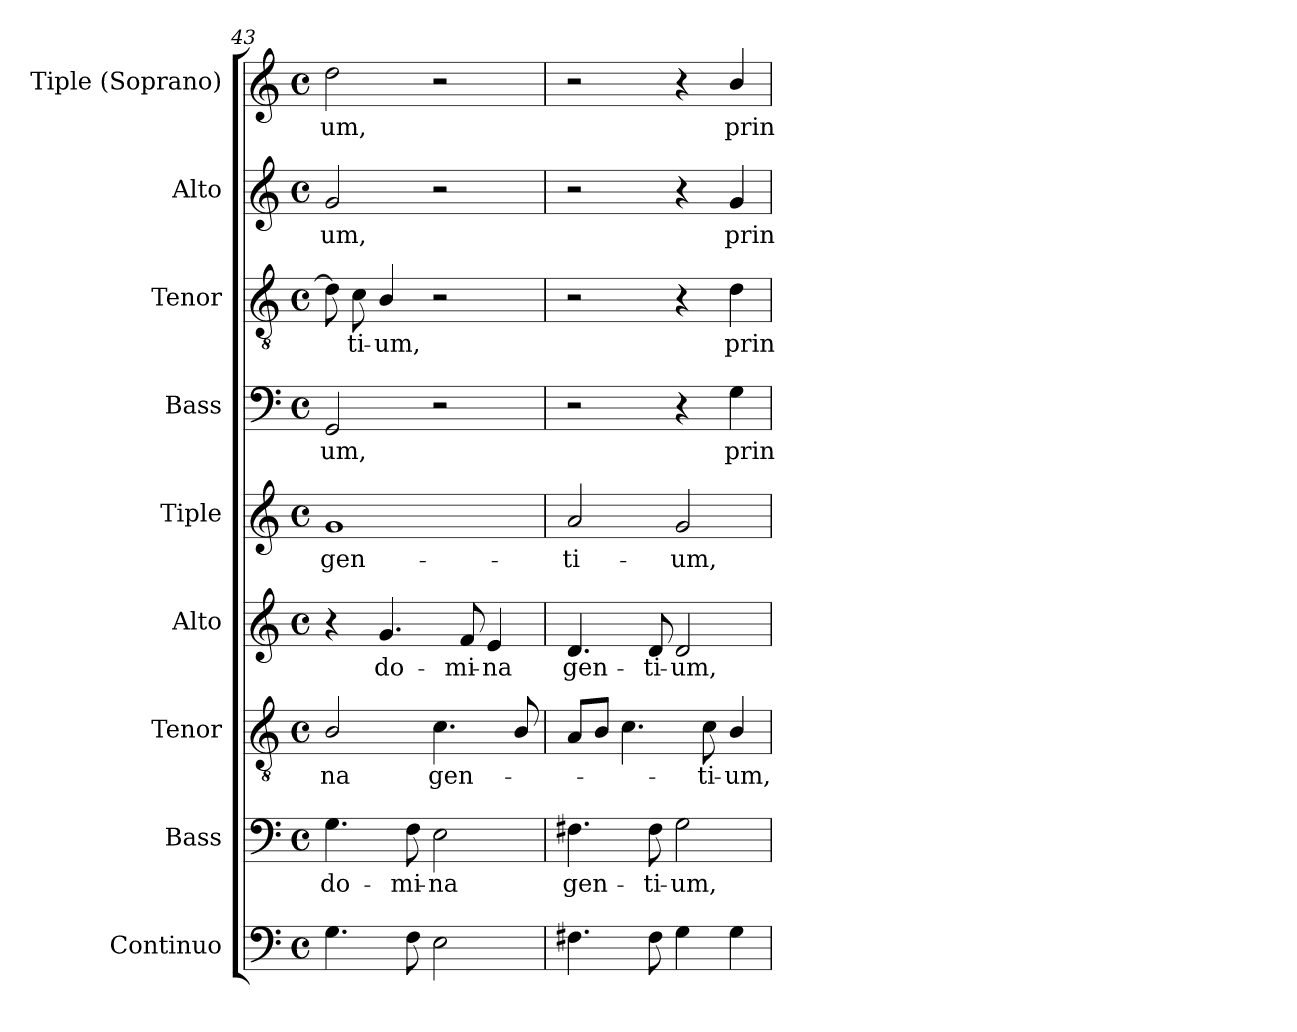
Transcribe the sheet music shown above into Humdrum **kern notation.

**kern	**kern	**text	**kern	**text	**kern	**text	**kern	**text	**kern	**text	**kern	**text	**kern	**text	**kern	**text
*part9	*part8	*part8	*part7	*part7	*part6	*part6	*part5	*part5	*part4	*part4	*part3	*part3	*part2	*part2	*part1	*part1
*staff9	*staff8	*staff8	*staff7	*staff7	*staff6	*staff6	*staff5	*staff5	*staff4	*staff4	*staff3	*staff3	*staff2	*staff2	*staff1	*staff1
*I"Continuo	*I"Bass	*	*I"Tenor	*	*I"Alto	*	*I"Tiple	*	*I"Bass	*	*I"Tenor	*	*I"Alto	*	*I"Tiple (Soprano)	*
*I'Cont.	*I'B.	*	*I'T.	*	*I'A.	*	*	*	*I'B.	*	*I'T.	*	*I'A.	*	*I'S.	*
*clefF4	*clefF4	*	*clefGv2	*	*clefG2	*	*clefG2	*	*clefF4	*	*clefGv2	*	*clefG2	*	*clefG2	*
*	*	*	*ITrd7c12	*	*	*	*	*	*	*	*ITrd7c12	*	*	*	*	*
*k[]	*k[]	*	*k[]	*	*k[]	*	*k[]	*	*k[]	*	*k[]	*	*k[]	*	*k[]	*
*C:	*C:	*	*C:	*	*C:	*	*C:	*	*C:	*	*C:	*	*C:	*	*C:	*
*M4/4	*M4/4	*	*M4/4	*	*M4/4	*	*M4/4	*	*M4/4	*	*M4/4	*	*M4/4	*	*M4/4	*
*met(c)	*met(c)	*	*met(c)	*	*met(c)	*	*met(c)	*	*met(c)	*	*met(c)	*	*met(c)	*	*met(c)	*
=43	=43	=43	=43	=43	=43	=43	=43	=43	=43	=43	=43	=43	=43	=43	=43	=43
!	!	!LO:LY:b:color=#000000	!	!	!	!	!	!	!	!	!	!	!	!	!	!
!	!	!	!	!LO:LY:b:color=#000000	!	!	!	!	!	!	!	!	!	!	!	!
!	!	!	!	!	!	!	!	!LO:LY:b:color=#000000	!	!	!	!	!	!	!	!
!	!	!	!	!	!	!	!	!	!	!LO:LY:b:color=#000000	!	!	!	!	!	!
!	!	!	!	!	!	!	!	!	!	!	!	!	!	!LO:LY:b:color=#000000	!	!
!	!	!	!	!	!	!	!	!	!	!	!	!	!	!	!	!LO:LY:b:color=#000000
4.Gi\	4.Gi\	do-	2BBi/	-na	4r	.	1gi	gen-	2GGi/	-um,	8Di\]	.	2gi/	-um,	2ddi\	-um,
!	!	!	!	!	!	!	!	!	!	!	!	!LO:LY:b:color=#000000	!	!	!	!
.	.	.	.	.	.	.	.	.	.	.	8Ci\	-ti-	.	.	.	.
!	!	!	!	!	!	!LO:LY:b:color=#000000	!	!	!	!	!	!	!	!	!	!
!	!	!	!	!	!	!	!	!	!	!	!	!LO:LY:b:color=#000000	!	!	!	!
.	.	.	.	.	4.gi/	do-	.	.	.	.	4BBi/	-um,	.	.	.	.
!	!	!LO:LY:b:color=#000000	!	!	!	!	!	!	!	!	!	!	!	!	!	!
8Fi\	8Fi\	-mi-	.	.	.	.	.	.	.	.	.	.	.	.	.	.
!	!	!LO:LY:b:color=#000000	!	!	!	!	!	!	!	!	!	!	!	!	!	!
!	!	!	!	!LO:LY:b:color=#000000	!	!	!	!	!	!	!	!	!	!	!	!
2Ei\	2Ei\	-na	4.Ci\	gen-	.	.	.	.	2r	.	2r	.	2r	.	2r	.
!	!	!	!	!	!	!LO:LY:b:color=#000000	!	!	!	!	!	!	!	!	!	!
.	.	.	.	.	8fi/	-mi-	.	.	.	.	.	.	.	.	.	.
!	!	!	!	!	!	!LO:LY:b:color=#000000	!	!	!	!	!	!	!	!	!	!
.	.	.	.	.	4ei/	-na	.	.	.	.	.	.	.	.	.	.
.	.	.	8BBi/	.	.	.	.	.	.	.	.	.	.	.	.	.
=44	=44	=44	=44	=44	=44	=44	=44	=44	=44	=44	=44	=44	=44	=44	=44	=44
!	!	!LO:LY:b:color=#000000	!	!	!	!	!	!	!	!	!	!	!	!	!	!
!	!	!	!	!	!	!LO:LY:b:color=#000000	!	!	!	!	!	!	!	!	!	!
!	!	!	!	!	!	!	!	!LO:LY:b:color=#000000	!	!	!	!	!	!	!	!
4.F#Xi\	4.F#Xi\	gen-	8AAi/L	.	4.di/	gen-	2ai/	-ti-	2r	.	2r	.	2r	.	2r	.
.	.	.	8BBi/J	.	.	.	.	.	.	.	.	.	.	.	.	.
.	.	.	4.Ci\	.	.	.	.	.	.	.	.	.	.	.	.	.
!	!	!LO:LY:b:color=#000000	!	!	!	!	!	!	!	!	!	!	!	!	!	!
!	!	!	!	!	!	!LO:LY:b:color=#000000	!	!	!	!	!	!	!	!	!	!
8F#i\	8F#i\	-ti-	.	.	8di/	-ti-	.	.	.	.	.	.	.	.	.	.
!	!	!LO:LY:b:color=#000000	!	!	!	!	!	!	!	!	!	!	!	!	!	!
!	!	!	!	!	!	!LO:LY:b:color=#000000	!	!	!	!	!	!	!	!	!	!
!	!	!	!	!	!	!	!	!LO:LY:b:color=#000000	!	!	!	!	!	!	!	!
4Gi\	2Gi\	-um,	.	.	2di/	-um,	2gi/	-um,	4r	.	4r	.	4r	.	4r	.
!	!	!	!	!LO:LY:b:color=#000000	!	!	!	!	!	!	!	!	!	!	!	!
.	.	.	8Ci\	-ti-	.	.	.	.	.	.	.	.	.	.	.	.
!	!	!	!	!LO:LY:b:color=#000000	!	!	!	!	!	!	!	!	!	!	!	!
!	!	!	!	!	!	!	!	!	!	!LO:LY:b:color=#000000	!	!	!	!	!	!
!	!	!	!	!	!	!	!	!	!	!	!	!LO:LY:b:color=#000000	!	!	!	!
!	!	!	!	!	!	!	!	!	!	!	!	!	!	!LO:LY:b:color=#000000	!	!
!	!	!	!	!	!	!	!	!	!	!	!	!	!	!	!	!LO:LY:b:color=#000000
4Gi\	.	.	4BBi/	-um,	.	.	.	.	4Gi\	prin-	4Di\	prin-	4gi/	prin-	4bi/	prin-
=	=	=	=	=	=	=	=	=	=	=	=	=	=	=	=	=
*-	*-	*-	*-	*-	*-	*-	*-	*-	*-	*-	*-	*-	*-	*-	*-	*-
